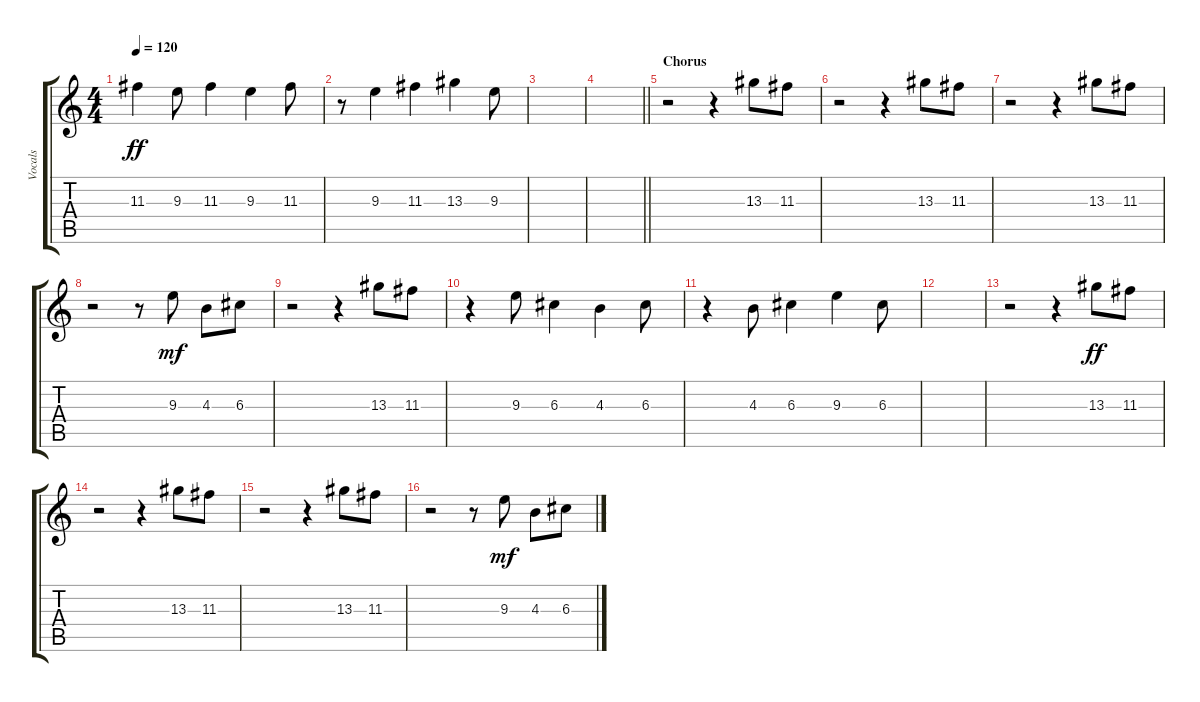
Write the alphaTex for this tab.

\track ("Vocals" "Vocals") {instrument acousticguitarsteel}
\staff {score tabs}
\tuning (E4 B3 G3 D3 A2 E2) {hide}
\ts (4 4)
\tempo 120
\clef g2
\ks c
11.3.4{dy ff} 9.3.8 11.3.4 9.3.4 11.3.8 |
r.8 9.3.4 11.3.4 13.3.4 9.3.8 |
|
\barLineRight lightlight
|
\section ("" "Chorus")
r.2 r.4 13.3.8 11.3.8 |
r.2 r.4 13.3.8 11.3.8 |
r.2 r.4 13.3.8 11.3.8 |
r.2 r.8 9.3.8{dy mf} 4.3.8 6.3.8 |
r.2 r.4 13.3.8 11.3.8 |
r.4 9.3.8 6.3.4 4.3.4 6.3.8 |
r.4 4.3.8 6.3.4 9.3.4 6.3.8 |
|
r.2 r.4 13.3.8{dy ff} 11.3.8 |
r.2 r.4 13.3.8 11.3.8 |
r.2 r.4 13.3.8 11.3.8 |
r.2 r.8 9.3.8{dy mf} 4.3.8 6.3.8
